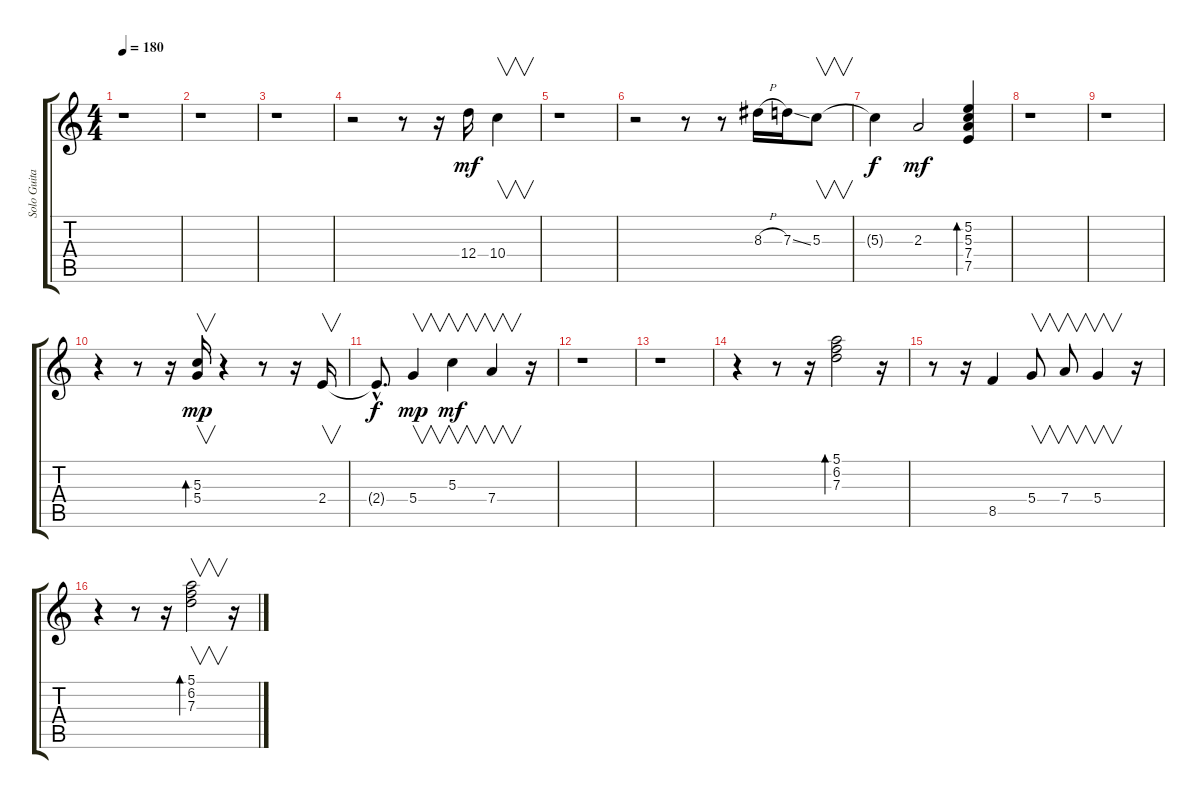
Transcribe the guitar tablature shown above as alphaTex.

\track ("Solo Guitar" "Solo Guita") {instrument overdrivenguitar}
\staff {score tabs}
\tuning (E4 B3 G3 D3 A2 E2) {hide}
\ts (4 4)
\tempo 180
\clef g2
\ks c
r.1{dy f} |
r.1 |
r.1 |
r.2 r.8 r.16 12.4.16{dy mf} 10.4.4{v} |
r.1 |
r.2 r.8 r.8 8.3{h}.16 7.3{ss}.16 5.3.8{v} |
5.3{t}.4{dy f} 2.3.2{dy mf} (5.2 5.3 7.4 7.5).4{bd 60} |
r.1 |
r.1 |
r.4 r.8 r.16 (5.3 5.4).16{v bd 60 dy mp} r.4 r.8 r.16 2.4.16{v} |
2.4{hac t}.8{d dy f} 5.4.4{v dy mp} 5.3.4{v dy mf} 7.4.4{v} r.16 |
r.1 |
r.1 |
r.4 r.8 r.16 (5.1 6.2 7.3).2{bd 480 instrument guitarharmonics} r.16 |
r.8 r.16{instrument overdrivenguitar} 8.5.4 5.4.8{v} 7.4.8{v} 5.4.4{v} r.16 |
r.4 r.8 r.16 (5.1 6.2 7.3).2{v bd 480} r.16
